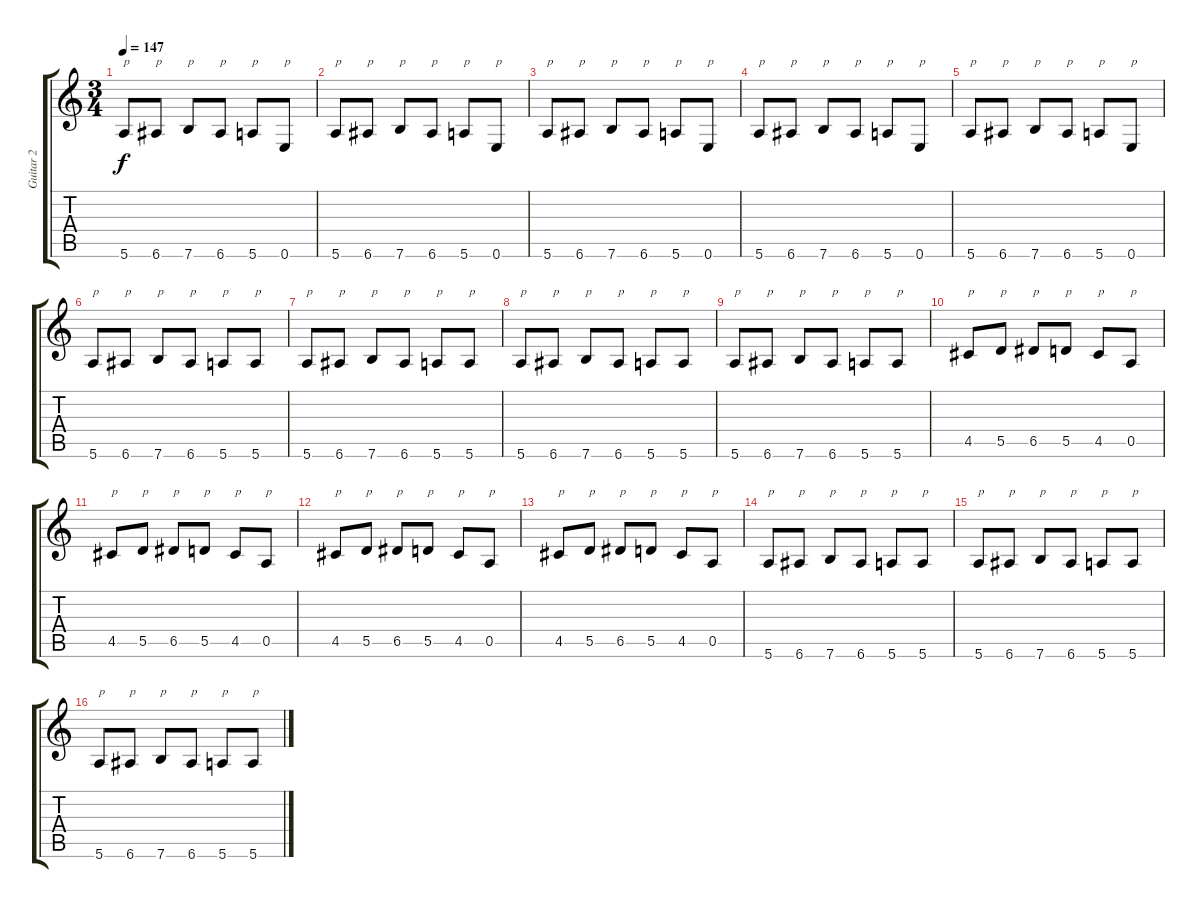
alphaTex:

\track ("Guitar 2" "Guitar 2") {instrument distortionguitar}
\staff {score tabs}
\tuning (E4 B3 G3 D3 A2 E2) {hide}
\ts (3 4)
\tempo 147
\clef g2
\ks c
5.6.8{txt "p" dy f} 6.6.8{txt "p"} 7.6.8{txt "p"} 6.6.8{txt "p"} 5.6.8{txt "p"} 0.6.8{txt "p"} |
5.6.8{txt "p"} 6.6.8{txt "p"} 7.6.8{txt "p"} 6.6.8{txt "p"} 5.6.8{txt "p"} 0.6.8{txt "p"} |
5.6.8{txt "p"} 6.6.8{txt "p"} 7.6.8{txt "p"} 6.6.8{txt "p"} 5.6.8{txt "p"} 0.6.8{txt "p"} |
5.6.8{txt "p"} 6.6.8{txt "p"} 7.6.8{txt "p"} 6.6.8{txt "p"} 5.6.8{txt "p"} 0.6.8{txt "p"} |
5.6.8{txt "p"} 6.6.8{txt "p"} 7.6.8{txt "p"} 6.6.8{txt "p"} 5.6.8{txt "p"} 0.6.8{txt "p"} |
5.6.8{txt "p"} 6.6.8{txt "p"} 7.6.8{txt "p"} 6.6.8{txt "p"} 5.6.8{txt "p"} 5.6.8{txt "p"} |
5.6.8{txt "p"} 6.6.8{txt "p"} 7.6.8{txt "p"} 6.6.8{txt "p"} 5.6.8{txt "p"} 5.6.8{txt "p"} |
5.6.8{txt "p"} 6.6.8{txt "p"} 7.6.8{txt "p"} 6.6.8{txt "p"} 5.6.8{txt "p"} 5.6.8{txt "p"} |
5.6.8{txt "p"} 6.6.8{txt "p"} 7.6.8{txt "p"} 6.6.8{txt "p"} 5.6.8{txt "p"} 5.6.8{txt "p"} |
4.5.8{txt "p"} 5.5.8{txt "p"} 6.5.8{txt "p"} 5.5.8{txt "p"} 4.5.8{txt "p"} 0.5.8{txt "p"} |
4.5.8{txt "p"} 5.5.8{txt "p"} 6.5.8{txt "p"} 5.5.8{txt "p"} 4.5.8{txt "p"} 0.5.8{txt "p"} |
4.5.8{txt "p"} 5.5.8{txt "p"} 6.5.8{txt "p"} 5.5.8{txt "p"} 4.5.8{txt "p"} 0.5.8{txt "p"} |
4.5.8{txt "p"} 5.5.8{txt "p"} 6.5.8{txt "p"} 5.5.8{txt "p"} 4.5.8{txt "p"} 0.5.8{txt "p"} |
5.6.8{txt "p"} 6.6.8{txt "p"} 7.6.8{txt "p"} 6.6.8{txt "p"} 5.6.8{txt "p"} 5.6.8{txt "p"} |
5.6.8{txt "p"} 6.6.8{txt "p"} 7.6.8{txt "p"} 6.6.8{txt "p"} 5.6.8{txt "p"} 5.6.8{txt "p"} |
5.6.8{txt "p"} 6.6.8{txt "p"} 7.6.8{txt "p"} 6.6.8{txt "p"} 5.6.8{txt "p"} 5.6.8{txt "p"}
